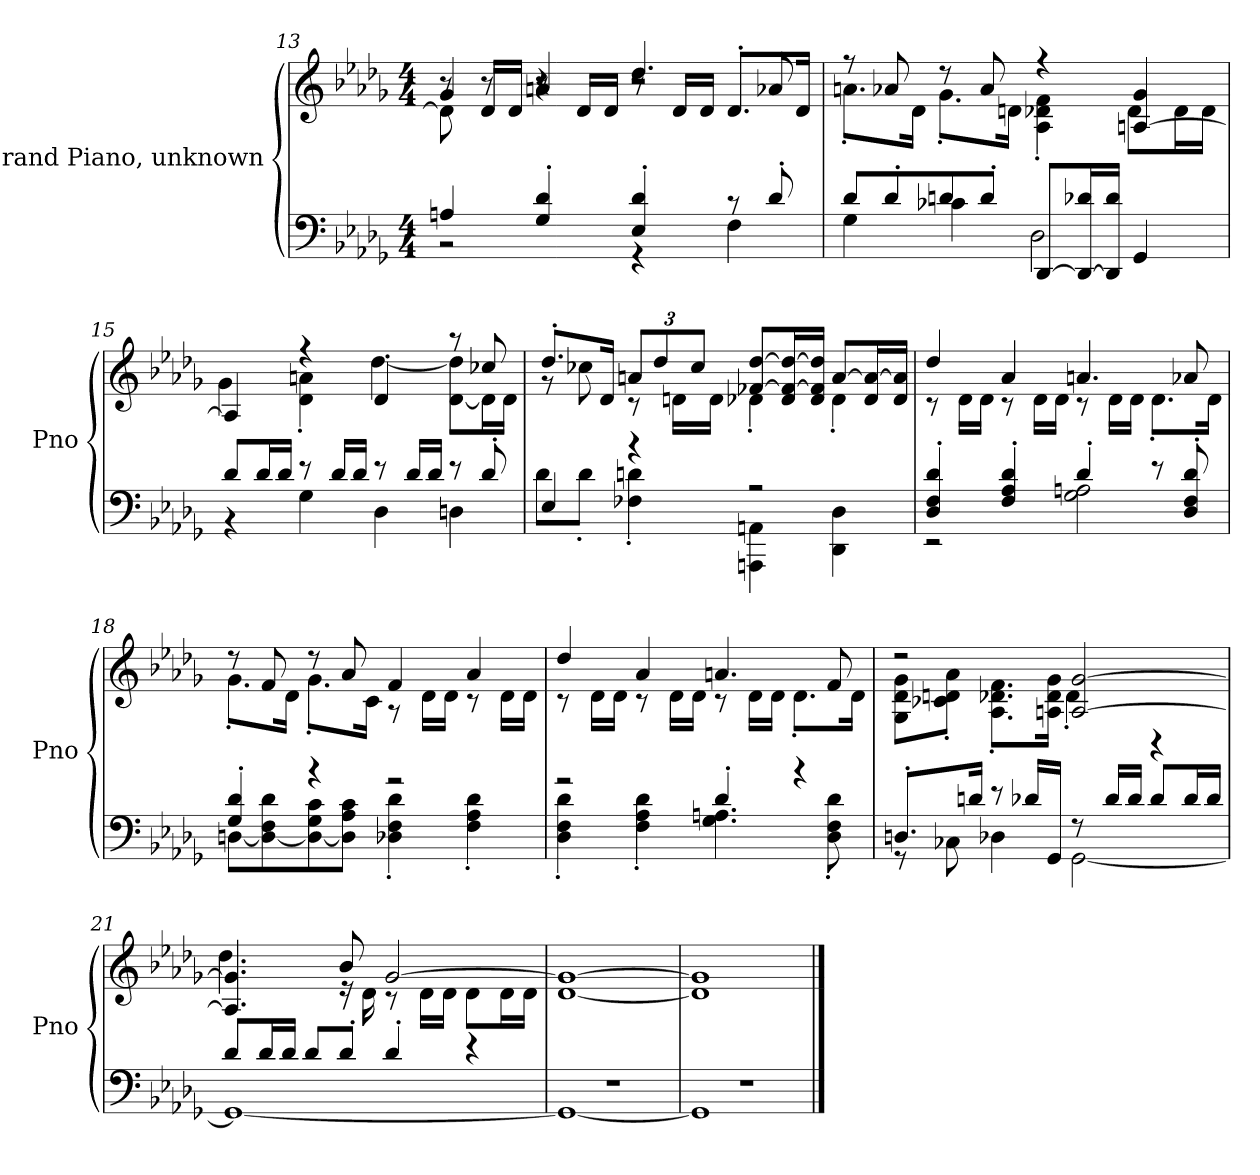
**kern	**kern
*part1	*part1
*staff2	*staff1
*I"Grand Piano, unknown	*
*I'Pno	*
*clefF4	*clefG2
*k[b-e-a-d-g-]	*k[b-e-a-d-g-]
*M4/4	*M4/4
=13	=13
*^	*^
*	*	*	*^
4An/	2r	4g-/	8d-\]	8r
.	.	.	8r	16d-/LL
.	.	.	.	16d-/JJ
4G-/' 4d-/'	.	4an/	4r	8r
.	.	.	.	16d-/LL
.	.	.	.	16d-/JJ
4E-/' 4d-/'	4r	4.dd-/	2r	8r
.	.	.	.	16d-/LL
.	.	.	.	16d-/JJ
8r	4F\	.	.	8.d-'/L
8d-'/	.	8a-X/	.	.
.	.	.	.	16d-/Jk
*	*	*	*v	*v
!!LO:LB:g=z
=14	=14	=14	=14
8d-/L	4G-\	8r	8.an'\L
8d-'/	.	8a-X/	.
.	.	.	16d-\Jk
8dn/	4c-X\	8r	8.g-'\L
8d'/J	.	8a-/	.
.	.	.	16dn\Jk
[8DD-/L	2D-\	4r	4A-\' 4d-X\' 4f\'
16DD-/_ 16d-X/L	.	.	.
16DD-/] 16d-/JJ	.	.	.
4GG-/	.	[4An/ 4g-/	8d-\L
.	.	.	16d-\L
.	.	.	16d-\JJ
=15	=15	=15	=15
8d-/L	4r	4A/]	4g-\
16d-/L	.	.	.
16d-/JJ	.	.	.
8r	4G-\	4r	4d-\' 4an\'
16d-/LL	.	.	.
16d-/JJ	.	.	.
8r	4D-\	4d-'/	[4dd-\
16d-/LL	.	.	.
16d-/JJ	.	.	.
8r	4Dn\	8r	[8d-\ 8dd-\]L
8d-'/	.	8cc-X/	16d-\L]
.	.	.	16d-\JJ
!!LO:LB:g=z	!!
=16	=16	=16	=16
4E-/	8d-\L	8.dd-'/L	8r
.	8d-'\J	.	8cc-X\
.	.	16d-/Jk	.
*	*	*Xbrackettup	*
4r	4F-X\' 4dn\'	12an/L	8r
.	.	12dd-/	.
.	.	.	16dn\LL
.	.	12cc-/J	.
.	.	.	16d\JJ
2r	4AAAn\ 4AAn\	[8f-X/ [8dd-/L	4d-X'\
.	.	16d-/ 16f-/_ 16dd-/_L	.
.	.	16d-/ 16f-/] 16dd-/]JJ	.
.	4DD-\ 4D-\	[8a/L	4d-'\
.	.	16d-/ 16a/_L	.
.	.	16d-/ 16a/]JJ	.
=17	=17	=17	=17
4D-/' 4F/' 4d-/'	2r	4dd-/	8r
.	.	.	16d-\LL
.	.	.	16d-\JJ
4F/' 4A-/' 4d-/'	.	4a-/	8r
.	.	.	16d-\LL
.	.	.	16d-\JJ
4d-'/	2G-\ 2An\	4.an/	8r
.	.	.	16d-\LL
.	.	.	16d-\JJ
8r	.	.	8.d-'\L
8D-/' 8F/' 8d-/'	.	8a-X/	.
.	.	.	16d-\Jk
!!LO:LB:g=z	!!
=18	=18	=18	=18
4G-/' 4d-/'	[8Dn\L	8r	8.g-'\L
.	8D\_ 8F\ 8d-\	8f/	.
.	.	.	16d-\Jk
4r	8D\_ 8G-\ 8c\	8r	8.g-'\L
.	8D\] 8A-\ 8c\J	8a-/	.
.	.	.	16c\Jk
2r	4D-X\' 4F\' 4d-\'	4f/	8r
.	.	.	16d-\LL
.	.	.	16d-\JJ
.	4F\' 4A-\' 4d-\'	4a-/	8r
.	.	.	16d-\LL
.	.	.	16d-\JJ
=19	=19	=19	=19
2r	4D-\' 4F\' 4d-\'	4dd-/	8r
.	.	.	16d-\LL
.	.	.	16d-\JJ
.	4F\' 4A-\' 4d-\'	4a-/	8r
.	.	.	16d-\LL
.	.	.	16d-\JJ
4d-'/	4.G-\ 4.An\	4.an/	8r
.	.	.	16d-\LL
.	.	.	16d-\JJ
4r	.	.	8.d-'\L
.	8D-\' 8F\' 8d-\'	8f/	.
.	.	.	16d-\Jk
!!LO:LB:g=z	!!
=20	=20	=20	=20
8.Dn'/L	8r	2r	8G-\ 8d-\ 8g-\L
.	8C-X\	.	8c-X\' 8dn\' 8a-\'J
16dn/Jk	.	.	.
8r	4D-X\	.	8.A-\' 8.d-X\' 8.f\'L
16d-X/LL	.	.	.
16GG-/JJ	.	.	16An\ 16d-\ 16g-\Jk
8r	[2GG-\	[2A/ [2g-/	4d-'\
16d-/LL	.	.	.
16d-/JJ	.	.	.
8d-/L	.	.	4r
16d-/L	.	.	.
16d-/JJ	.	.	.
=21	=21	=21	=21
8d-/L	1GG-_	4.A/] 4.g-/]	4.dd-\
16d-/L	.	.	.
16d-/JJ	.	.	.
8d-/L	.	.	.
8d-'/J	.	8b-/	16r
.	.	.	16d-\
4d-'/	.	[2g-/	8r
.	.	.	16d-\LL
.	.	.	16d-\JJ
4r	.	.	8d-\L
.	.	.	16d-\L
.	.	.	16d-\JJ
=22	=22	=22	=22
1r	1GG-_	1g-_	[1d-
=23	=23	=23	=23
1r	1GG-]	1g-]	1d-]
*v	*v	*	*
*	*v	*v
==	==
*-	*-
